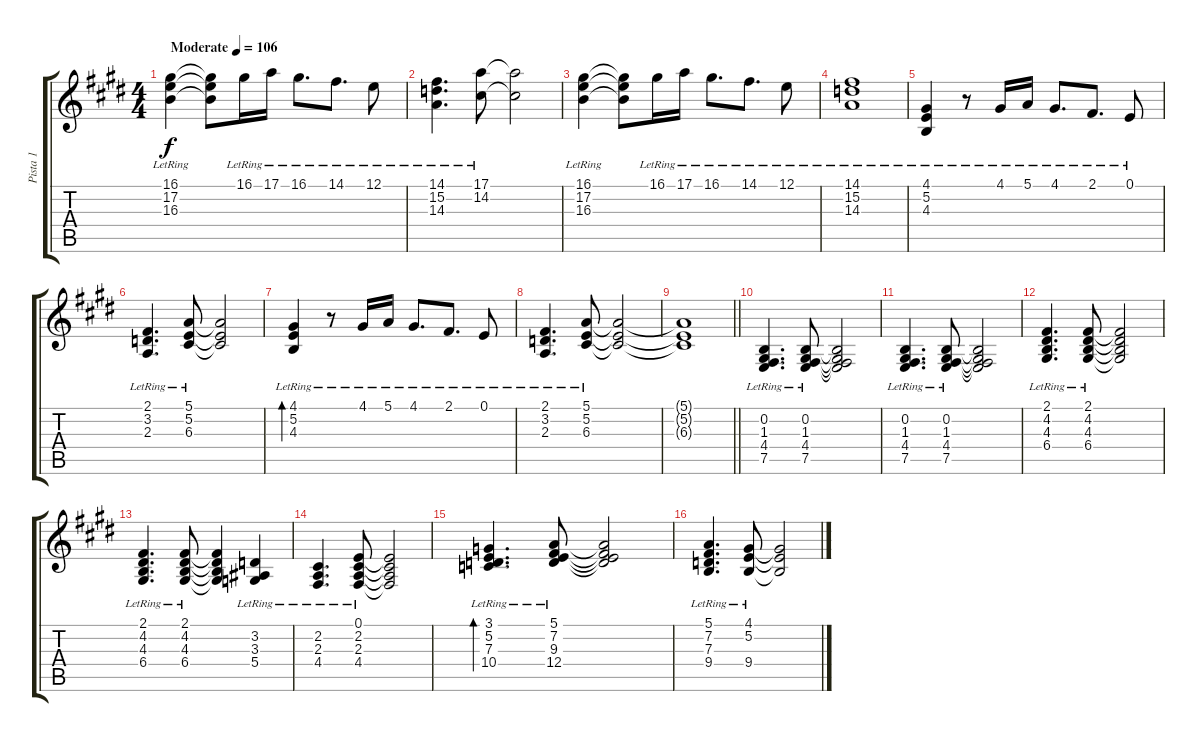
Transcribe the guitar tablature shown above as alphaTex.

\track ("Pista 1" "Pista 1") {instrument acousticgrandpiano}
\staff {score tabs}
\tuning (E4 B3 G3 D3 A2 E2) {hide}
\ts (4 4)
\tempo (106 "Moderate")
\clef g2
\ks e
(16.1{lr} 17.2{lr} 16.3{lr}).4{dy f volume 9 instrument acousticgrandpiano} (16.1{t} 17.2{t} 16.3{t}).8 16.1{lr}.16 17.1{lr}.16 16.1{lr}.8{d} 14.1{lr}.8{d} 12.1{lr}.8 |
(14.1{lr} 15.2{lr} 14.3{lr}).4{d} (17.1{lr} 14.2{lr}).8 (17.1{t} 14.2{t}).2 |
(16.1{lr} 17.2{lr} 16.3{lr}).4 (16.1{t} 17.2{t} 16.3{t}).8 16.1{lr}.16 17.1{lr}.16 16.1{lr}.8{d} 14.1{lr}.8{d} 12.1{lr}.8 |
(14.1{lr} 15.2{lr} 14.3{lr}).1 |
(4.1{lr} 5.2{lr} 4.3{lr}).4 r.8 4.1{lr}.16 5.1{lr}.16 4.1{lr}.8{d} 2.1{lr}.8{d} 0.1{lr}.8 |
(2.1{lr} 3.2{lr} 2.3{lr}).4{d} (5.1{lr} 5.2{lr} 6.3{lr}).8 (5.1{t} 5.2{t} 6.3{t}).2 |
(4.1{lr} 5.2{lr} 4.3{lr}).4{bd 240} r.8 4.1{lr}.16 5.1{lr}.16 4.1{lr}.8{d} 2.1{lr}.8{d} 0.1{lr}.8 |
(2.1{lr} 3.2{lr} 2.3{lr}).4{d} (5.1{lr} 5.2{lr} 6.3{lr}).8 (5.1{t} 5.2{t} 6.3{t}).2 |
\barLineRight lightlight
(5.1{t} 5.2{t} 6.3{t}).1 |
(0.2{lr} 1.3{lr} 4.4{lr} 7.5{lr}).4{d volume 10} (0.2{lr} 1.3{lr} 4.4{lr} 7.5{lr}).8 (0.2{t} 1.3{t} 4.4{t} 7.5{t}).2 |
(0.2{lr} 1.3{lr} 4.4{lr} 7.5{lr}).4{d} (0.2{lr} 1.3{lr} 4.4{lr} 7.5{lr}).8 (0.2{t} 1.3{t} 4.4{t} 7.5{t}).2 |
(2.1{lr} 4.2{lr} 4.3{lr} 6.4{lr}).4{d} (2.1{lr} 4.2{lr} 4.3{lr} 6.4{lr}).8 (2.1{t} 4.2{t} 4.3{t} 6.4{t}).2 |
(2.1{lr} 4.2{lr} 4.3{lr} 6.4{lr}).4{d} (2.1{lr} 4.2{lr} 4.3{lr} 6.4{lr}).8 (2.1{t} 4.2{t} 4.3{t} 6.4{t}).4 (3.2{lr} 3.3{lr} 5.4{lr}).4 |
(2.2{lr} 2.3{lr} 4.4{lr}).4{d} (0.1{lr} 2.2{lr} 2.3{lr} 4.4{lr}).8 (0.1{t} 2.2{t} 2.3{t} 4.4{t}).2 |
(3.1{lr} 5.2{lr} 7.3{lr} 10.4{lr}).4{d bd 120} (5.1{lr} 7.2{lr} 9.3{lr} 12.4{lr}).8 (5.1{t} 7.2{t} 9.3{t} 12.4{t}).2 |
(5.1{lr} 7.2{lr} 7.3{lr} 9.4{lr}).4{d} (4.1{lr} 5.2{lr} 9.4{lr}).8 (4.1{t} 5.2{t} 9.4{t}).2
